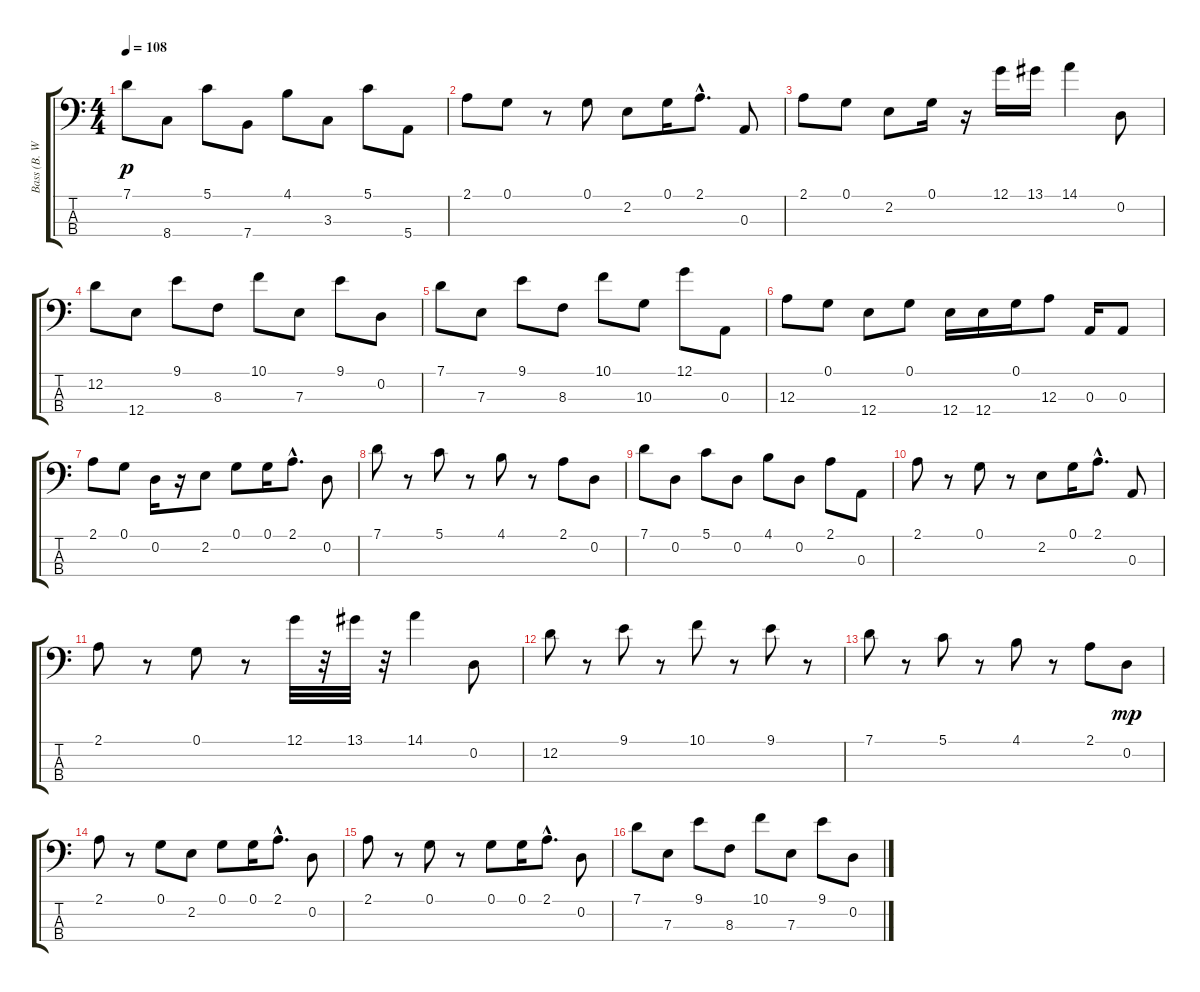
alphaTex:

\track ("Bass (B. Wyman)" "Bass (B. W") {instrument electricbassfinger}
\staff {score tabs}
\tuning (G2 D2 A1 E1) {hide}
\ts (4 4)
\tempo 108
\clef f4
\ks c
7.1.8{dy p} 8.4.8 5.1.8 7.4.8 4.1.8 3.3.8 5.1.8 5.4.8 |
2.1.8 0.1.8 r.8 0.1.8 2.2.8 0.1.16 2.1{hac}.8{d} 0.3.8 |
2.1.8 0.1.8 2.2.8 0.1.16 r.16 12.1.16 13.1.16 14.1.4 0.2.8 |
12.2.8 12.4.8 9.1.8 8.3.8 10.1.8 7.3.8 9.1.8 0.2.8 |
7.1.8 7.3.8 9.1.8 8.3.8 10.1.8 10.3.8 12.1.8 0.3.8 |
12.3.8 0.1.8 12.4.8 0.1.8 12.4.16 12.4.16 0.1.16 12.3.8 0.3.16 0.3.8 |
2.1.8 0.1.8 0.2.16 r.16 2.2.8 0.1.8 0.1.16 2.1{hac}.8{d} 0.2.8 |
7.1.8 r.8 5.1.8 r.8 4.1.8 r.8 2.1.8 0.2.8 |
7.1.8 0.2.8 5.1.8 0.2.8 4.1.8 0.2.8 2.1.8 0.3.8 |
2.1.8 r.8 0.1.8 r.8 2.2.8 0.1.16 2.1{hac}.8{d} 0.3.8 |
2.1.8 r.8 0.1.8 r.8 12.1.32 r.32 13.1.32 r.32 14.1.4 0.2.8 |
12.2.8 r.8 9.1.8 r.8 10.1.8 r.8 9.1.8 r.8 |
7.1.8 r.8 5.1.8 r.8 4.1.8 r.8 2.1.8 0.2.8{dy mp} |
2.1.8 r.8 0.1.8 2.2.8 0.1.8 0.1.16 2.1{hac}.8{d} 0.2.8 |
2.1.8 r.8 0.1.8 r.8 0.1.8 0.1.16 2.1{hac}.8{d} 0.2.8 |
7.1.8 7.3.8 9.1.8 8.3.8 10.1.8 7.3.8 9.1.8 0.2.8
